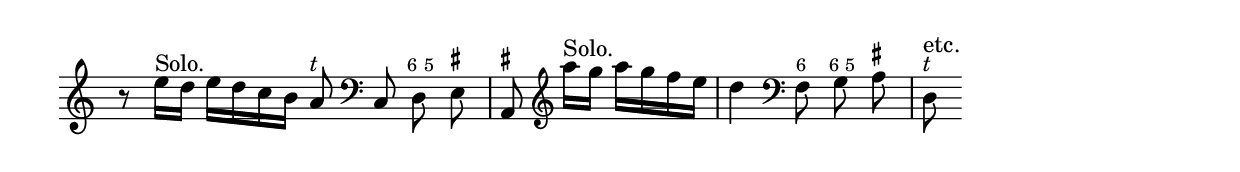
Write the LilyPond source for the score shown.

\version "2.6.3"
\include "english.ly"

melody = \relative c' {
  \clef treble
  \time 4/4
  \autoBeamOff
  \cadenzaOn r8 e'16[^"Solo." d16] e16[ d16 c16 b16] a8^\markup { \italic { t } } \clef bass \stemUp c,,8 \stemDown d8^\markup { \center-align \tiny { 6 5 } } e8^\markup { \tiny { \sharp } } \bar "|" \stemUp a,8^\markup { \tiny { \sharp } } \clef treble \stemDown a'''16[^"Solo." g16] a16[ g16 f16 e16] \bar "|" d4 \clef bass f,,8^\markup { \tiny { 6 } } g8^\markup { \center-align \tiny { 6 5 } } a8^\markup { \tiny { \sharp } } \bar "|" d,8^\markup { \italic { t } }^"etc." \bar ""
}

\score {
  \new Staff \melody
  \midi { \tempo 4 = 100 }
  \layout {  
    indent = 0.0\cm
    \context {
      \Score
       \remove Bar_number_engraver
    }
    \context {
       \Staff \remove Time_signature_engraver
    }
  }
}
